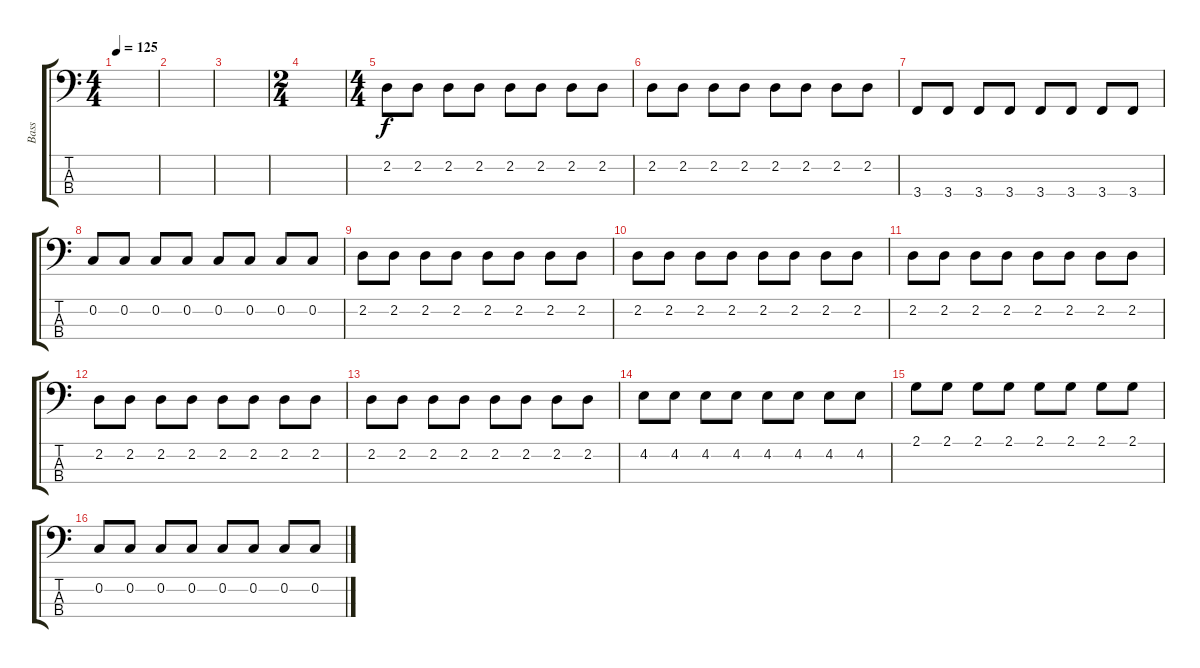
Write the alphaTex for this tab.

\track ("Bass" "Bass") {instrument electricbassfinger}
\staff {score tabs}
\tuning (F2 C2 G1 D1) {hide}
\ts (4 4)
\tempo 125
\clef f4
\ks c
|
|
|
\ts (2 4)
|
\ts (4 4)
2.2.8 2.2.8 2.2.8 2.2.8 2.2.8 2.2.8 2.2.8 2.2.8 |
2.2.8 2.2.8 2.2.8 2.2.8 2.2.8 2.2.8 2.2.8 2.2.8 |
3.4.8 3.4.8 3.4.8 3.4.8 3.4.8 3.4.8 3.4.8 3.4.8 |
0.2.8 0.2.8 0.2.8 0.2.8 0.2.8 0.2.8 0.2.8 0.2.8 |
2.2.8 2.2.8 2.2.8 2.2.8 2.2.8 2.2.8 2.2.8 2.2.8 |
2.2.8 2.2.8 2.2.8 2.2.8 2.2.8 2.2.8 2.2.8 2.2.8 |
2.2.8 2.2.8 2.2.8 2.2.8 2.2.8 2.2.8 2.2.8 2.2.8 |
2.2.8 2.2.8 2.2.8 2.2.8 2.2.8 2.2.8 2.2.8 2.2.8 |
2.2.8 2.2.8 2.2.8 2.2.8 2.2.8 2.2.8 2.2.8 2.2.8 |
4.2.8 4.2.8 4.2.8 4.2.8 4.2.8 4.2.8 4.2.8 4.2.8 |
2.1.8 2.1.8 2.1.8 2.1.8 2.1.8 2.1.8 2.1.8 2.1.8 |
0.2.8 0.2.8 0.2.8 0.2.8 0.2.8 0.2.8 0.2.8 0.2.8
